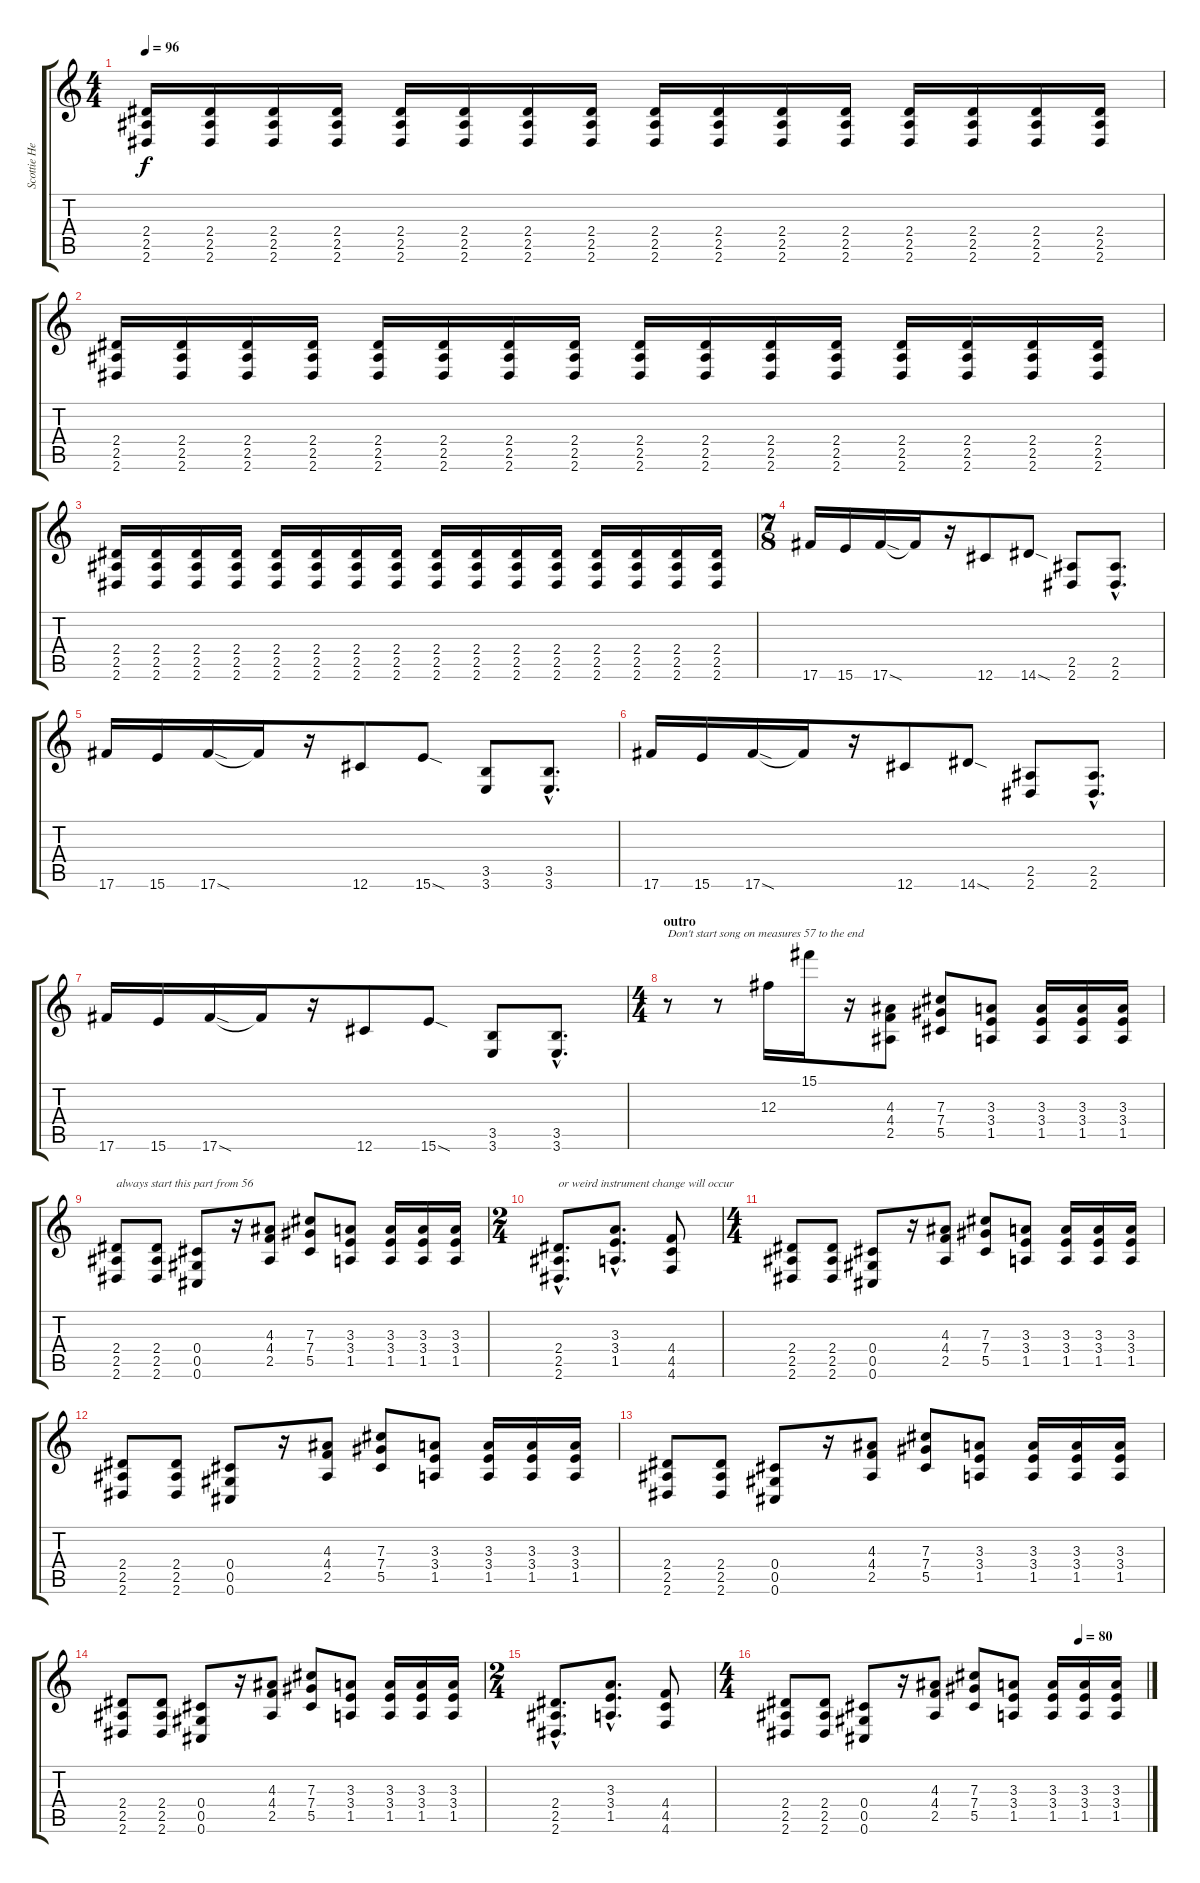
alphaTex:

\track ("Scottie Henry" "Scottie He") {instrument distortionguitar}
\staff {score tabs}
\tuning (Eb4 Bb3 Gb3 Db3 Ab2 Db2) {hide}
\ts (4 4)
\tempo 96
\clef g2
\ks c
(2.4 2.5 2.6).16{dy f} (2.4 2.5 2.6).16 (2.4 2.5 2.6).16 (2.4 2.5 2.6).16 (2.4 2.5 2.6).16 (2.4 2.5 2.6).16 (2.4 2.5 2.6).16 (2.4 2.5 2.6).16 (2.4 2.5 2.6).16 (2.4 2.5 2.6).16 (2.4 2.5 2.6).16 (2.4 2.5 2.6).16 (2.4 2.5 2.6).16 (2.4 2.5 2.6).16 (2.4 2.5 2.6).16 (2.4 2.5 2.6).16 |
(2.4 2.5 2.6).16 (2.4 2.5 2.6).16 (2.4 2.5 2.6).16 (2.4 2.5 2.6).16 (2.4 2.5 2.6).16 (2.4 2.5 2.6).16 (2.4 2.5 2.6).16 (2.4 2.5 2.6).16 (2.4 2.5 2.6).16 (2.4 2.5 2.6).16 (2.4 2.5 2.6).16 (2.4 2.5 2.6).16 (2.4 2.5 2.6).16 (2.4 2.5 2.6).16 (2.4 2.5 2.6).16 (2.4 2.5 2.6).16 |
(2.4 2.5 2.6).16 (2.4 2.5 2.6).16 (2.4 2.5 2.6).16 (2.4 2.5 2.6).16 (2.4 2.5 2.6).16 (2.4 2.5 2.6).16 (2.4 2.5 2.6).16 (2.4 2.5 2.6).16 (2.4 2.5 2.6).16 (2.4 2.5 2.6).16 (2.4 2.5 2.6).16 (2.4 2.5 2.6).16 (2.4 2.5 2.6).16 (2.4 2.5 2.6).16 (2.4 2.5 2.6).16 (2.4 2.5 2.6).16 |
\ts (7 8)
17.6.16 15.6.16 17.6{sod}.16 17.6{t}.16 r.16 12.6.8 14.6{sod}.8 (2.5 2.6).8 (2.5{hac} 2.6{hac}).8{d} |
17.6.16 15.6.16 17.6{sod}.16 17.6{t}.16 r.16 12.6.8 15.6{sod}.8 (3.5 3.6).8 (3.5{hac} 3.6{hac}).8{d} |
17.6.16 15.6.16 17.6{sod}.16 17.6{t}.16 r.16 12.6.8 14.6{sod}.8 (2.5 2.6).8 (2.5{hac} 2.6{hac}).8{d} |
17.6.16 15.6.16 17.6{sod}.16 17.6{t}.16 r.16 12.6.8 15.6{sod}.8 (3.5 3.6).8 (3.5{hac} 3.6{hac}).8{d} |
\ts (4 4)
\section ("" "outro")
r.8{txt "Don't start song on measures 57 to the end" instrument guitarharmonics} r.8 12.3.16 15.1.16 r.16 (4.3 4.4 2.5).8{instrument distortionguitar} (7.3 7.4 5.5).8{instrument distortionguitar} (3.3 3.4 1.5).8 (3.3 3.4 1.5).16 (3.3 3.4 1.5).16 (3.3 3.4 1.5).16 |
(2.4 2.5 2.6).8{txt "always start this part from 56"} (2.4 2.5 2.6).8 (0.4 0.5 0.6).8 r.16 (4.3 4.4 2.5).8 (7.3 7.4 5.5).8 (3.3 3.4 1.5).8 (3.3 3.4 1.5).16 (3.3 3.4 1.5).16 (3.3 3.4 1.5).16 |
\ts (2 4)
(2.4{hac} 2.5{hac} 2.6{hac}).8{d txt "or weird instrument change will occur"} (3.3{hac} 3.4{hac} 1.5{hac}).8{d} (4.4 4.5 4.6).8 |
\ts (4 4)
(2.4 2.5 2.6).8 (2.4 2.5 2.6).8 (0.4 0.5 0.6).8 r.16 (4.3 4.4 2.5).8 (7.3 7.4 5.5).8 (3.3 3.4 1.5).8 (3.3 3.4 1.5).16 (3.3 3.4 1.5).16 (3.3 3.4 1.5).16 |
(2.4 2.5 2.6).8 (2.4 2.5 2.6).8 (0.4 0.5 0.6).8 r.16 (4.3 4.4 2.5).8 (7.3 7.4 5.5).8 (3.3 3.4 1.5).8 (3.3 3.4 1.5).16 (3.3 3.4 1.5).16 (3.3 3.4 1.5).16 |
(2.4 2.5 2.6).8 (2.4 2.5 2.6).8 (0.4 0.5 0.6).8 r.16 (4.3 4.4 2.5).8 (7.3 7.4 5.5).8 (3.3 3.4 1.5).8 (3.3 3.4 1.5).16 (3.3 3.4 1.5).16 (3.3 3.4 1.5).16 |
(2.4 2.5 2.6).8 (2.4 2.5 2.6).8 (0.4 0.5 0.6).8 r.16 (4.3 4.4 2.5).8 (7.3 7.4 5.5).8 (3.3 3.4 1.5).8 (3.3 3.4 1.5).16 (3.3 3.4 1.5).16 (3.3 3.4 1.5).16 |
\ts (2 4)
(2.4{hac} 2.5{hac} 2.6{hac}).8{d} (3.3{hac} 3.4{hac} 1.5{hac}).8{d} (4.4 4.5 4.6).8 |
\ts (4 4)
\tempo (80 0.8125)
(2.4 2.5 2.6).8 (2.4 2.5 2.6).8 (0.4 0.5 0.6).8 r.16 (4.3 4.4 2.5).8 (7.3 7.4 5.5).8 (3.3 3.4 1.5).8 (3.3 3.4 1.5).16 (3.3 3.4 1.5).16 (3.3 3.4 1.5).16
